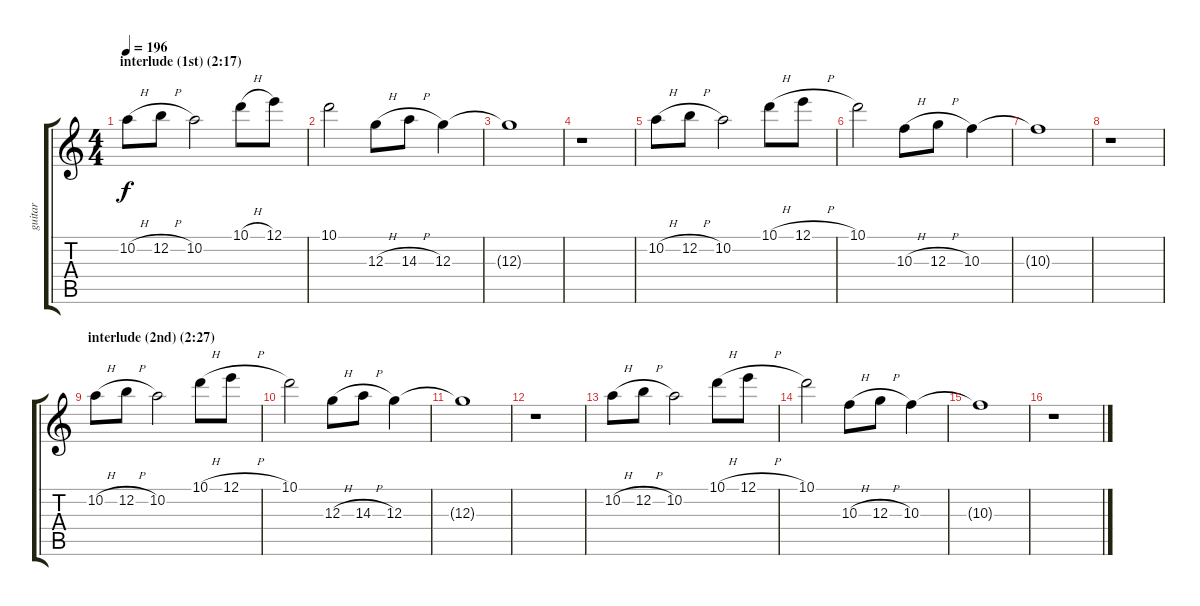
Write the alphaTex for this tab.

\track ("guitar" "guitar") {instrument electricguitarclean}
\staff {score tabs}
\tuning (E4 B3 G3 D3 A2 E2) {hide}
\ts (4 4)
\section ("" "interlude (1st) (2:17)")
\tempo 196
\clef g2
\ks c
10.2{h}.8{dy f} 12.2{h}.8 10.2.2 10.1{h}.8 12.1.8 |
10.1.2 12.3{h}.8 14.3{h}.8 12.3.4 |
12.3{t}.1 |
r.1 |
10.2{h}.8 12.2{h}.8 10.2.2 10.1{h}.8 12.1{h}.8 |
10.1.2 10.3{h}.8 12.3{h}.8 10.3.4 |
10.3{t}.1 |
r.1 |
\section ("" "interlude (2nd) (2:27)")
10.2{h}.8 12.2{h}.8 10.2.2 10.1{h}.8 12.1{h}.8 |
10.1.2 12.3{h}.8 14.3{h}.8 12.3.4 |
12.3{t}.1 |
r.1 |
10.2{h}.8 12.2{h}.8 10.2.2 10.1{h}.8 12.1{h}.8 |
10.1.2 10.3{h}.8 12.3{h}.8 10.3.4 |
10.3{t}.1 |
r.1
